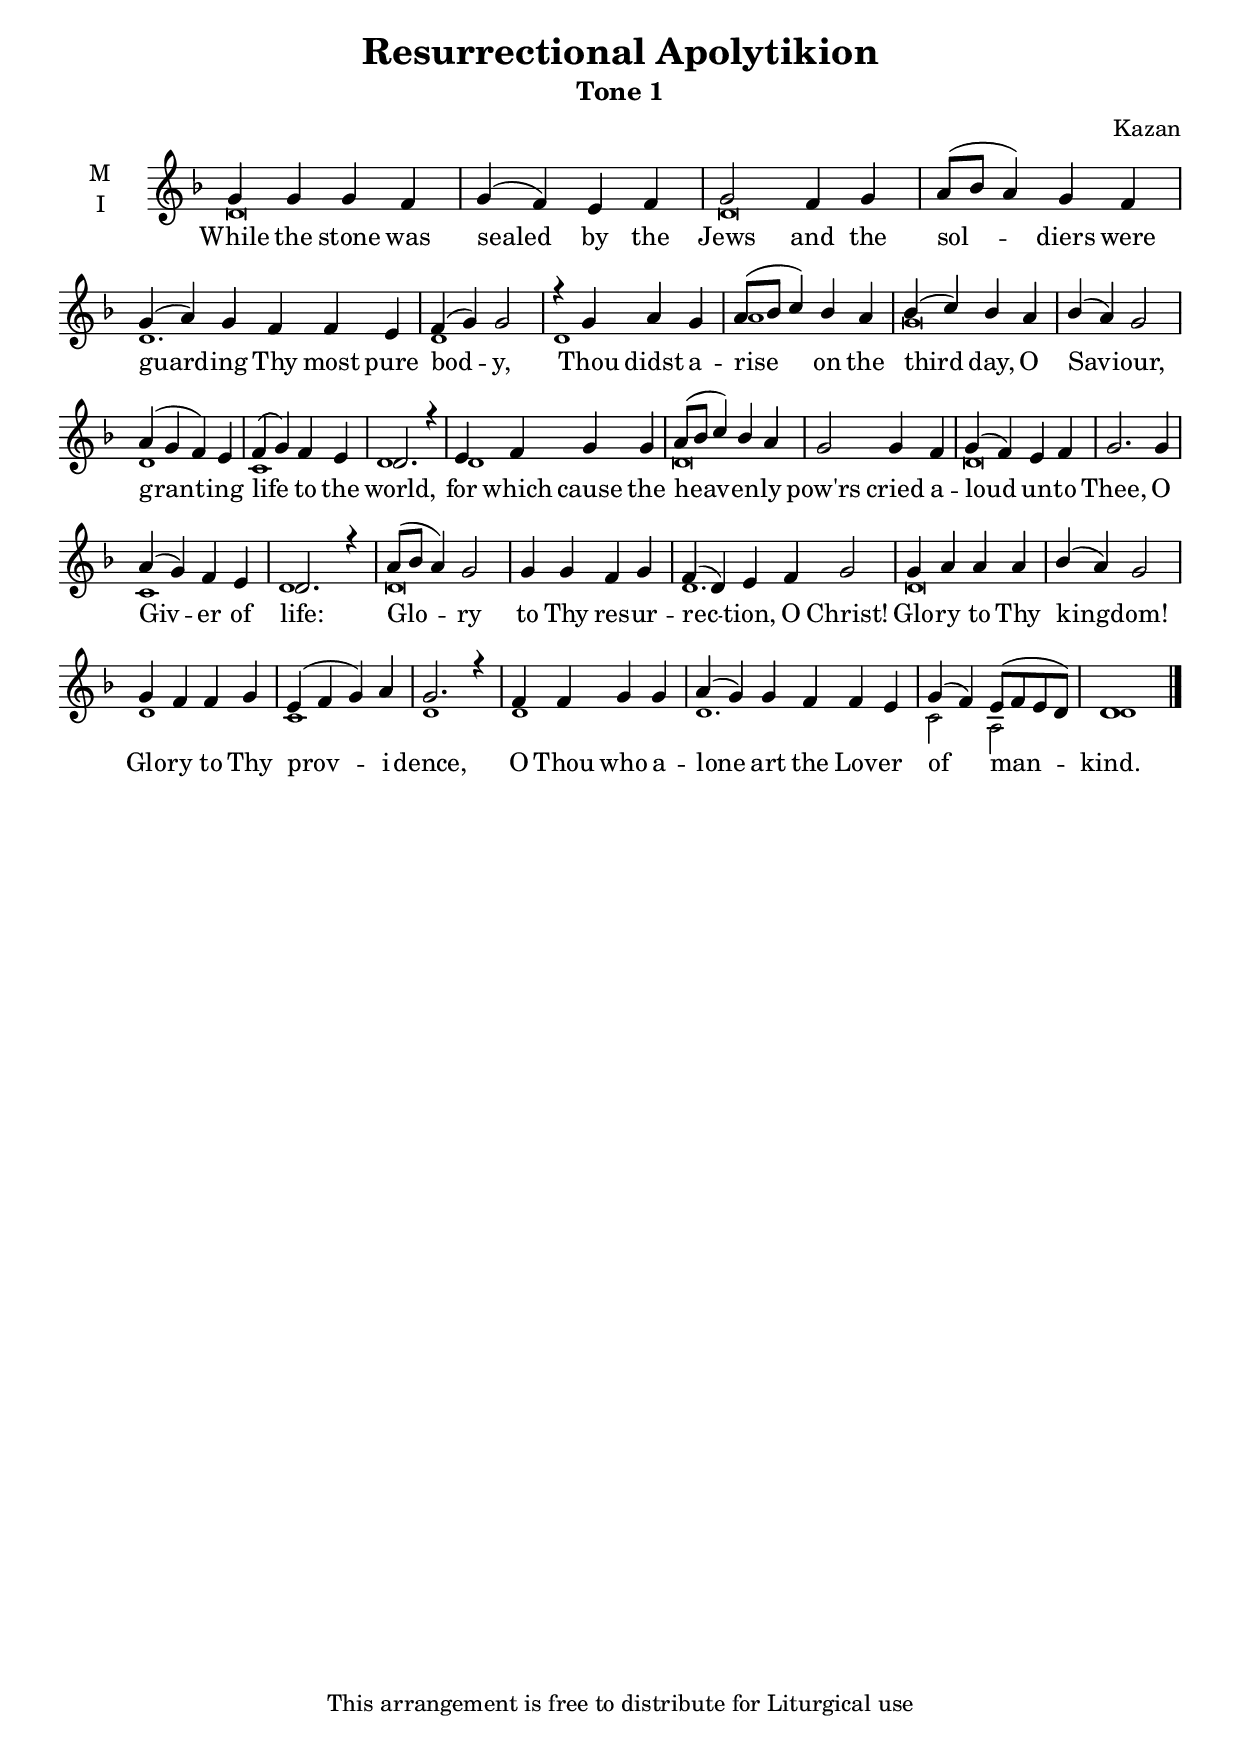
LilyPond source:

\version "2.18.2"

\header {
  title = "Resurrectional Apolytikion"
  subtitle = "Tone 1"
  subsubtitle = ""
  composer = "Kazan"
  arranger = ""
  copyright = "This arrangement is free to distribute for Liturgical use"
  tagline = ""
}
\version "2.18.2"

fourbm=\set Timing.measureLength = #(ly:make-moment 4/4)
sixbm=\set Timing.measureLength = #(ly:make-moment 6/4)

global = {
  \time 4/4 % Starts with
  \key f \major
}

lyricText = \lyricmode {
  While the stone was sealed by the Jews
  and the sol -- diers were guard -- ing Thy most pure bod -- y,
  Thou didst a -- rise on the third day, O Sav -- iour,
  grant -- ing life to the world,
  for which cause the heav -- en -- ly pow'rs cried a -- loud un -- to Thee,
  O Giv -- er of life:
  Glo -- ry to Thy res -- ur -- rec -- tion, O Christ!
  Glo -- ry to Thy king -- dom!
  Glo -- ry to Thy prov -- i -- dence,
  O Thou who a -- lone art the Lov -- er of man -- kind.
}

melody = \relative g' {
  \global % Leave these here for key to display
  g4 g g f g( f) e f g2
  f4 g a8( bes a4) g4 f \sixbm g( a) g f f e \fourbm f( g) g2
  r4 g a g a8( bes c4) bes4 a bes( c) bes a bes( a) g2
  a4( g f) e f( g) f e d2. r4
  e4 f g g a8( bes c4) bes4 a g2 g4 f g( f) e f g2.
  g4 a( g) f e d2. r4
  a'8( bes a4) g2 g4 g f g \sixbm f( d) e f g2
  \fourbm g4 a a a bes( a) g2
  g4 f f g
  e4( f g) a g2. r4
  f4 f g g a( \sixbm g) g f f e \fourbm g( f) e8( f e d) d1 \bar"|."
}

ison = \relative c' {
  \global % Leave these here for key to
  \tiny
  d\breve
  d\breve
  d1.
  d1
  d1 a'1 % Thou didst arise..
  g\breve % Third day..
  d1 c1 % granting..
  d1
  d1
  d\breve
  d\breve
  c1 d1 % Giver of life
  d\breve
  d1.
  d\breve
  d1 c1 % Glory to the providence
  d1
  d1
  d1.
  c2 a2
  d1
}

\score {
  \new ChoirStaff <<
    \new Staff \with {
      % Setting the accidentalStyle to modern-voice-cautionary results in
      % explicitly printing the cancellation of sharps/flats, even if
      % a bar-line passes.  It prints these cancellations in brackets.
      \accidentalStyle StaffGroup.modern-voice-cautionary
      midiInstrument = "choir aahs"
      instrumentName = \markup \center-column { M I }
    } <<
      \new Voice = "melody" { \voiceOne \melody }
      \new Voice = "ison" { \voiceTwo \ison }
    >>
    \new Lyrics \with {
      \override VerticalAxisGroup #'staff-affinity = #CENTER
    } \lyricsto "melody" \lyricText

  >>
  \layout {
    \context {
      \Staff
      \remove "Time_signature_engraver"
    }
    \context {
      \Score
      \omit BarNumber
    }
  }
  \midi { \tempo 4 =150
          \context {
            \Voice
            \remove "Dynamic_performer"
    }
  }
}

